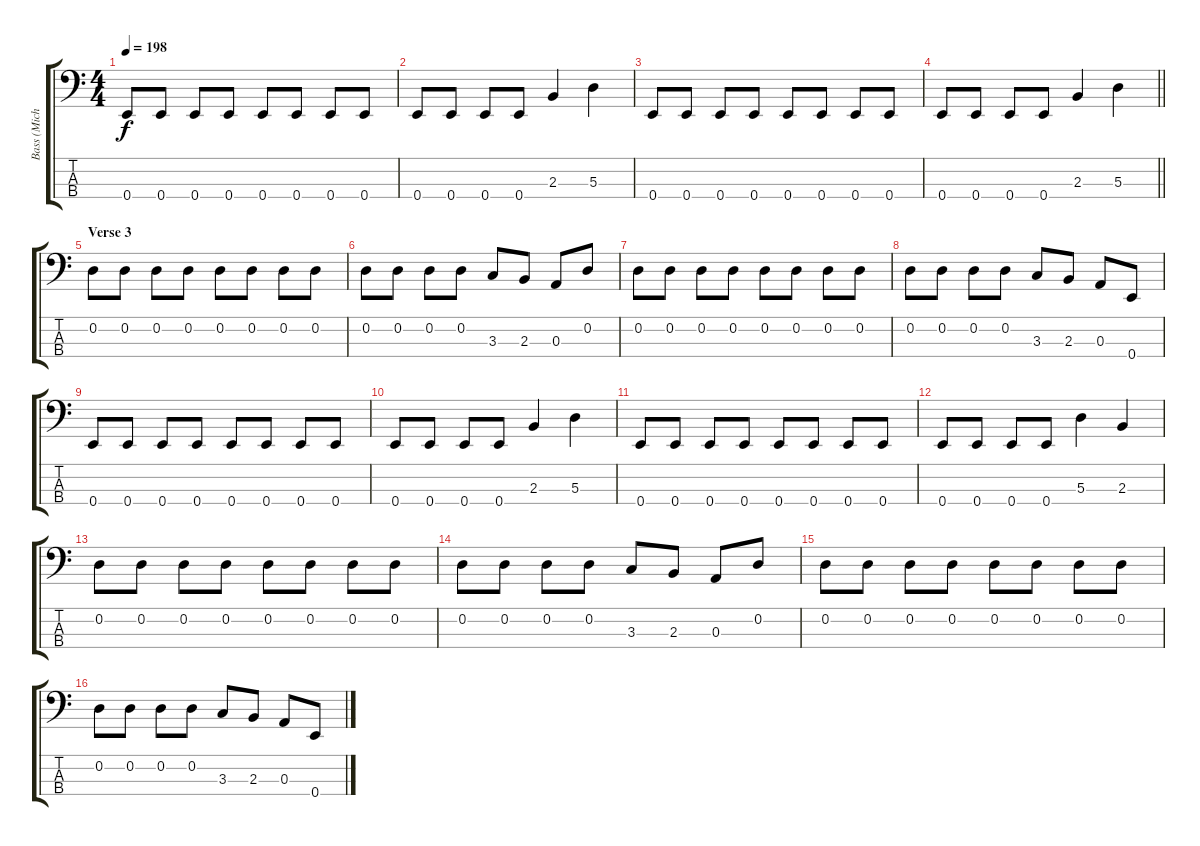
\track ("Bass (Michael Anthony)" "Bass (Mich") {instrument electricbassfinger}
\staff {score tabs}
\tuning (G2 D2 A1 E1) {hide}
\ts (4 4)
\tempo 198
\clef f4
\ks c
0.4.8{dy f} 0.4.8 0.4.8 0.4.8 0.4.8 0.4.8 0.4.8 0.4.8 |
0.4.8 0.4.8 0.4.8 0.4.8 2.3.4 5.3.4 |
0.4.8 0.4.8 0.4.8 0.4.8 0.4.8 0.4.8 0.4.8 0.4.8 |
\barLineRight lightlight
0.4.8 0.4.8 0.4.8 0.4.8 2.3.4 5.3.4 |
\section ("" "Verse 3")
0.2.8 0.2.8 0.2.8 0.2.8 0.2.8 0.2.8 0.2.8 0.2.8 |
0.2.8 0.2.8 0.2.8 0.2.8 3.3.8 2.3.8 0.3.8 0.2.8 |
0.2.8 0.2.8 0.2.8 0.2.8 0.2.8 0.2.8 0.2.8 0.2.8 |
0.2.8 0.2.8 0.2.8 0.2.8 3.3.8 2.3.8 0.3.8 0.4.8 |
0.4.8 0.4.8 0.4.8 0.4.8 0.4.8 0.4.8 0.4.8 0.4.8 |
0.4.8 0.4.8 0.4.8 0.4.8 2.3.4 5.3.4 |
0.4.8 0.4.8 0.4.8 0.4.8 0.4.8 0.4.8 0.4.8 0.4.8 |
0.4.8 0.4.8 0.4.8 0.4.8 5.3.4 2.3.4 |
0.2.8 0.2.8 0.2.8 0.2.8 0.2.8 0.2.8 0.2.8 0.2.8 |
0.2.8 0.2.8 0.2.8 0.2.8 3.3.8 2.3.8 0.3.8 0.2.8 |
0.2.8 0.2.8 0.2.8 0.2.8 0.2.8 0.2.8 0.2.8 0.2.8 |
0.2.8 0.2.8 0.2.8 0.2.8 3.3.8 2.3.8 0.3.8 0.4.8
